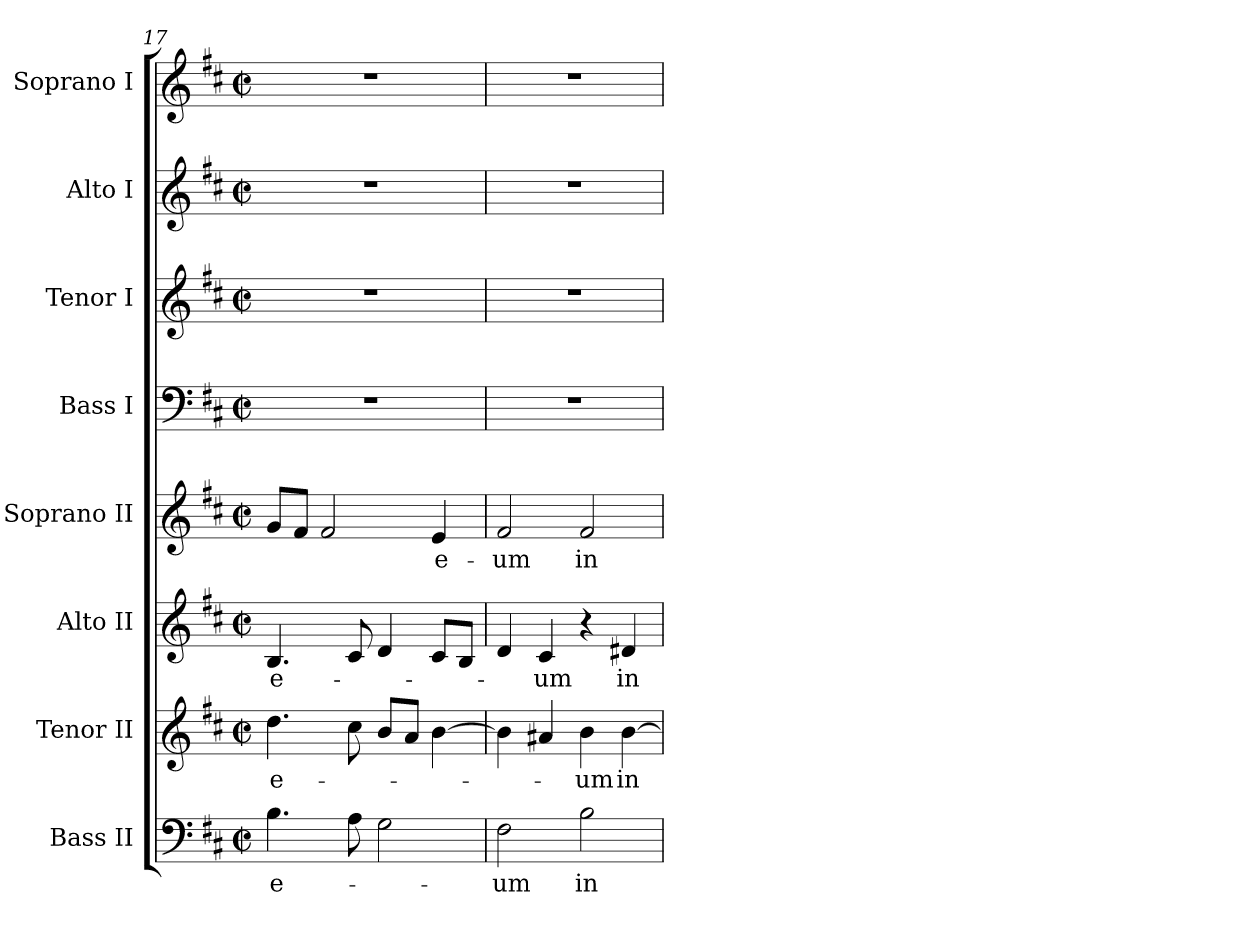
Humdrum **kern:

**kern	**text	**kern	**text	**kern	**text	**kern	**text	**kern	**kern	**kern	**kern
*part8	*part8	*part7	*part7	*part6	*part6	*part5	*part5	*part4	*part3	*part2	*part1
*staff8	*staff8	*staff7	*staff7	*staff6	*staff6	*staff5	*staff5	*staff4	*staff3	*staff2	*staff1
*I"Bass II	*	*I"Tenor II	*	*I"Alto II	*	*I"Soprano II	*	*I"Bass I	*I"Tenor I	*I"Alto I	*I"Soprano I
*clefF4	*	*clefG2	*	*clefG2	*	*clefG2	*	*clefF4	*clefG2	*clefG2	*clefG2
*	*	*ITrd7c12	*	*	*	*	*	*	*ITrd7c12	*	*
*k[f#c#]	*	*k[f#c#]	*	*k[f#c#]	*	*k[f#c#]	*	*k[f#c#]	*k[f#c#]	*k[f#c#]	*k[f#c#]
*D:	*	*D:	*	*D:	*	*D:	*	*D:	*D:	*D:	*D:
*M2/2	*	*M2/2	*	*M2/2	*	*M2/2	*	*M2/2	*M2/2	*M2/2	*M2/2
*met(c|)	*	*met(c|)	*	*met(c|)	*	*met(c|)	*	*met(c|)	*met(c|)	*met(c|)	*met(c|)
=17	=17	=17	=17	=17	=17	=17	=17	=17	=17	=17	=17
!	!LO:LY:b:color=#000000	!	!	!	!	!	!	!	!	!	!
!	!	!	!LO:LY:b:color=#000000	!	!	!	!	!	!	!	!
!	!	!	!	!	!LO:LY:b:color=#000000	!	!	!	!	!	!
4.Bi\	e-	4.di\	e-	4.Bi/	e-	8gi/L	.	1r	1r	1r	1r
.	.	.	.	.	.	8f#i/J	.	.	.	.	.
.	.	.	.	.	.	2f#i/	.	.	.	.	.
8Ai\	.	8c#i\	.	8c#i/	.	.	.	.	.	.	.
2Gi\	.	8Bi/L	.	4di/	.	.	.	.	.	.	.
.	.	8Ai/J	.	.	.	.	.	.	.	.	.
!	!	!	!	!	!	!	!LO:LY:b:color=#000000	!	!	!	!
.	.	[>4Bi\	.	8c#i/L	.	4ei/	e-	.	.	.	.
.	.	.	.	8Bi/J	.	.	.	.	.	.	.
=18	=18	=18	=18	=18	=18	=18	=18	=18	=18	=18	=18
!	!LO:LY:b:color=#000000	!	!	!	!	!	!	!	!	!	!
!	!	!	!	!	!	!	!LO:LY:b:color=#000000	!	!	!	!
2F#i\	-um	4Bi\]	.	4di/	.	2f#i/	-um	1r	1r	1r	1r
!	!	!	!	!	!LO:LY:b:color=#000000	!	!	!	!	!	!
.	.	4A#Xi/	.	4c#i/	-um	.	.	.	.	.	.
!	!LO:LY:b:color=#000000	!	!	!	!	!	!	!	!	!	!
!	!	!	!LO:LY:b:color=#000000	!	!	!	!	!	!	!	!
!	!	!	!	!	!	!	!LO:LY:b:color=#000000	!	!	!	!
2Bi\	in	4Bi\	-um	4r	.	2f#i/	in	.	.	.	.
!	!	!	!LO:LY:b:color=#000000	!	!	!	!	!	!	!	!
!	!	!	!	!	!LO:LY:b:color=#000000	!	!	!	!	!	!
.	.	[>4Bi\	in	4d#Xi/	in	.	.	.	.	.	.
=	=	=	=	=	=	=	=	=	=	=	=
*-	*-	*-	*-	*-	*-	*-	*-	*-	*-	*-	*-
